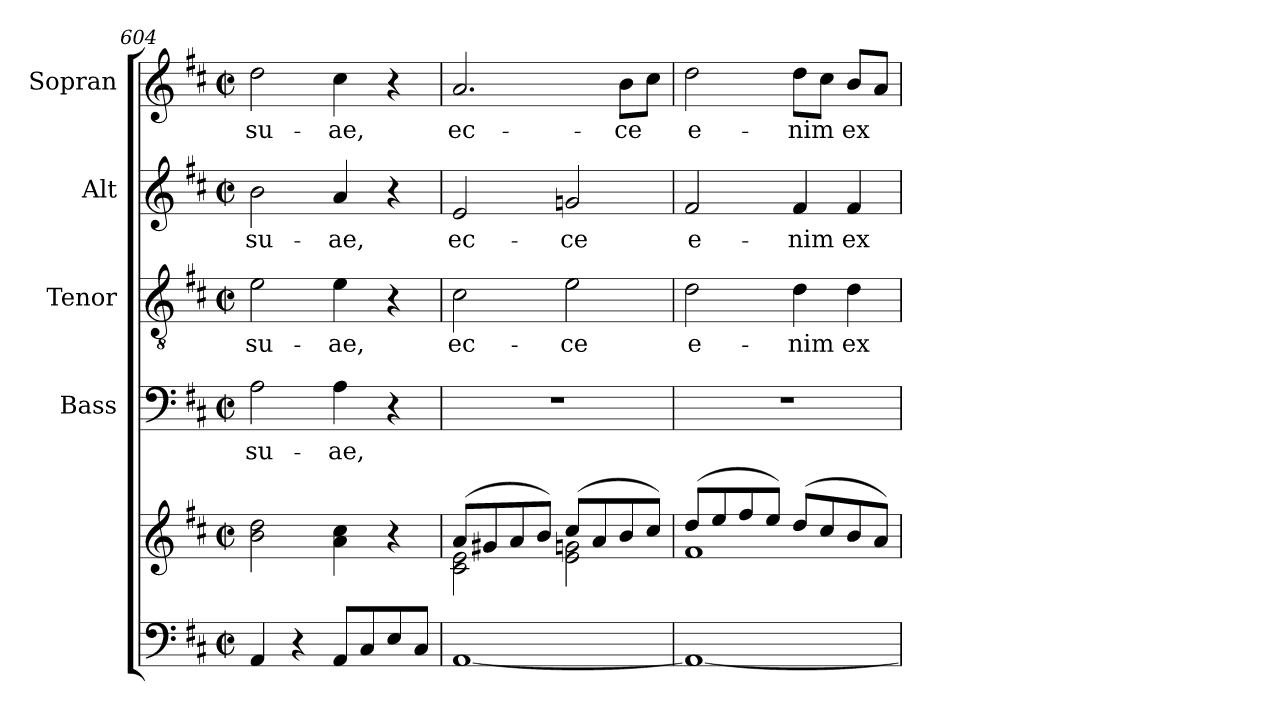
**kern	**kern	**kern	**text	**kern	**text	**kern	**text	**kern	**text
*part5	*part5	*part4	*part4	*part3	*part3	*part2	*part2	*part1	*part1
*staff6	*staff5	*staff4	*staff4	*staff3	*staff3	*staff2	*staff2	*staff1	*staff1
*	*	*I"Bass	*	*I"Tenor	*	*I"Alt	*	*I"Sopran	*
*	*	*I'B.	*	*I'T.	*	*I'A.	*	*I'S.	*
!!LO:PB:g=z
*clefF4	*clefG2	*clefF4	*	*clefGv2	*	*clefG2	*	*clefG2	*
*k[f#c#]	*k[f#c#]	*k[f#c#]	*	*k[f#c#]	*	*k[f#c#]	*	*k[f#c#]	*
*D:	*D:	*D:	*	*D:	*	*D:	*	*D:	*
*M2/2	*M2/2	*M2/2	*	*M2/2	*	*M2/2	*	*M2/2	*
*met(c|)	*met(c|)	*met(c|)	*	*met(c|)	*	*met(c|)	*	*met(c|)	*
=604	=604	=604	=604	=604	=604	=604	=604	=604	=604
!	!	!	!LO:LY:b	!	!LO:LY:b	!	!LO:LY:b	!	!LO:LY:b
4AA/	2b\ 2dd\	2A\	su-	2e\	su-	2b\	su-	2dd\	su-
4r	.	.	.	.	.	.	.	.	.
!	!	!	!LO:LY:b	!	!LO:LY:b	!	!LO:LY:b	!	!LO:LY:b
8AA/L	4a\ 4cc#\	4A\	-ae,	4e\	-ae,	4a/	-ae,	4cc#\	-ae,
8C#/	.	.	.	.	.	.	.	.	.
8E/	4r	4r	.	4r	.	4r	.	4r	.
8C#/J	.	.	.	.	.	.	.	.	.
=605	=605	=605	=605	=605	=605	=605	=605	=605	=605
*	*^	*	*	*	*	*	*	*	*
!	!	!	!	!	!	!LO:LY:b	!	!LO:LY:b	!	!LO:LY:b
[1AA	(>8a/L	2c#\ 2e\	1r	.	2c#\	ec-	2e/	ec-	2.a/	ec-
.	8g#X/	.	.	.	.	.	.	.	.	.
.	8a/	.	.	.	.	.	.	.	.	.
.	8b/J)	.	.	.	.	.	.	.	.	.
!	!	!	!	!	!	!LO:LY:b	!	!LO:LY:b	!	!
.	(>8cc#/L	2e\ 2gn\	.	.	2e\	-ce	2gn/	-ce	.	.
.	8a/	.	.	.	.	.	.	.	.	.
!	!	!	!	!	!	!	!	!	!	!LO:LY:b
.	8b/	.	.	.	.	.	.	.	8b\L	-ce
.	8cc#/J)	.	.	.	.	.	.	.	8cc#\J	.
=606	=606	=606	=606	=606	=606	=606	=606	=606	=606	=606
!	!	!	!	!	!	!LO:LY:b	!	!LO:LY:b	!	!LO:LY:b
1AA_	(>8dd/L	1f#	1r	.	2d\	e-	2f#/	e-	2dd\	e-
.	8ee/	.	.	.	.	.	.	.	.	.
.	8ff#/	.	.	.	.	.	.	.	.	.
.	8ee/J)	.	.	.	.	.	.	.	.	.
!	!	!	!	!	!	!LO:LY:b	!	!LO:LY:b	!	!LO:LY:b
.	(>8dd/L	.	.	.	4d\	-nim	4f#/	-nim	8dd\L	-nim
.	8cc#/	.	.	.	.	.	.	.	8cc#\J	.
!	!	!	!	!	!	!LO:LY:b	!	!LO:LY:b	!	!LO:LY:b
.	8b/	.	.	.	4d\	ex	4f#/	ex	8b/L	ex
.	8a/J)	.	.	.	.	.	.	.	8a/J	.
*	*v	*v	*	*	*	*	*	*	*	*
=	=	=	=	=	=	=	=	=	=
*-	*-	*-	*-	*-	*-	*-	*-	*-	*-
